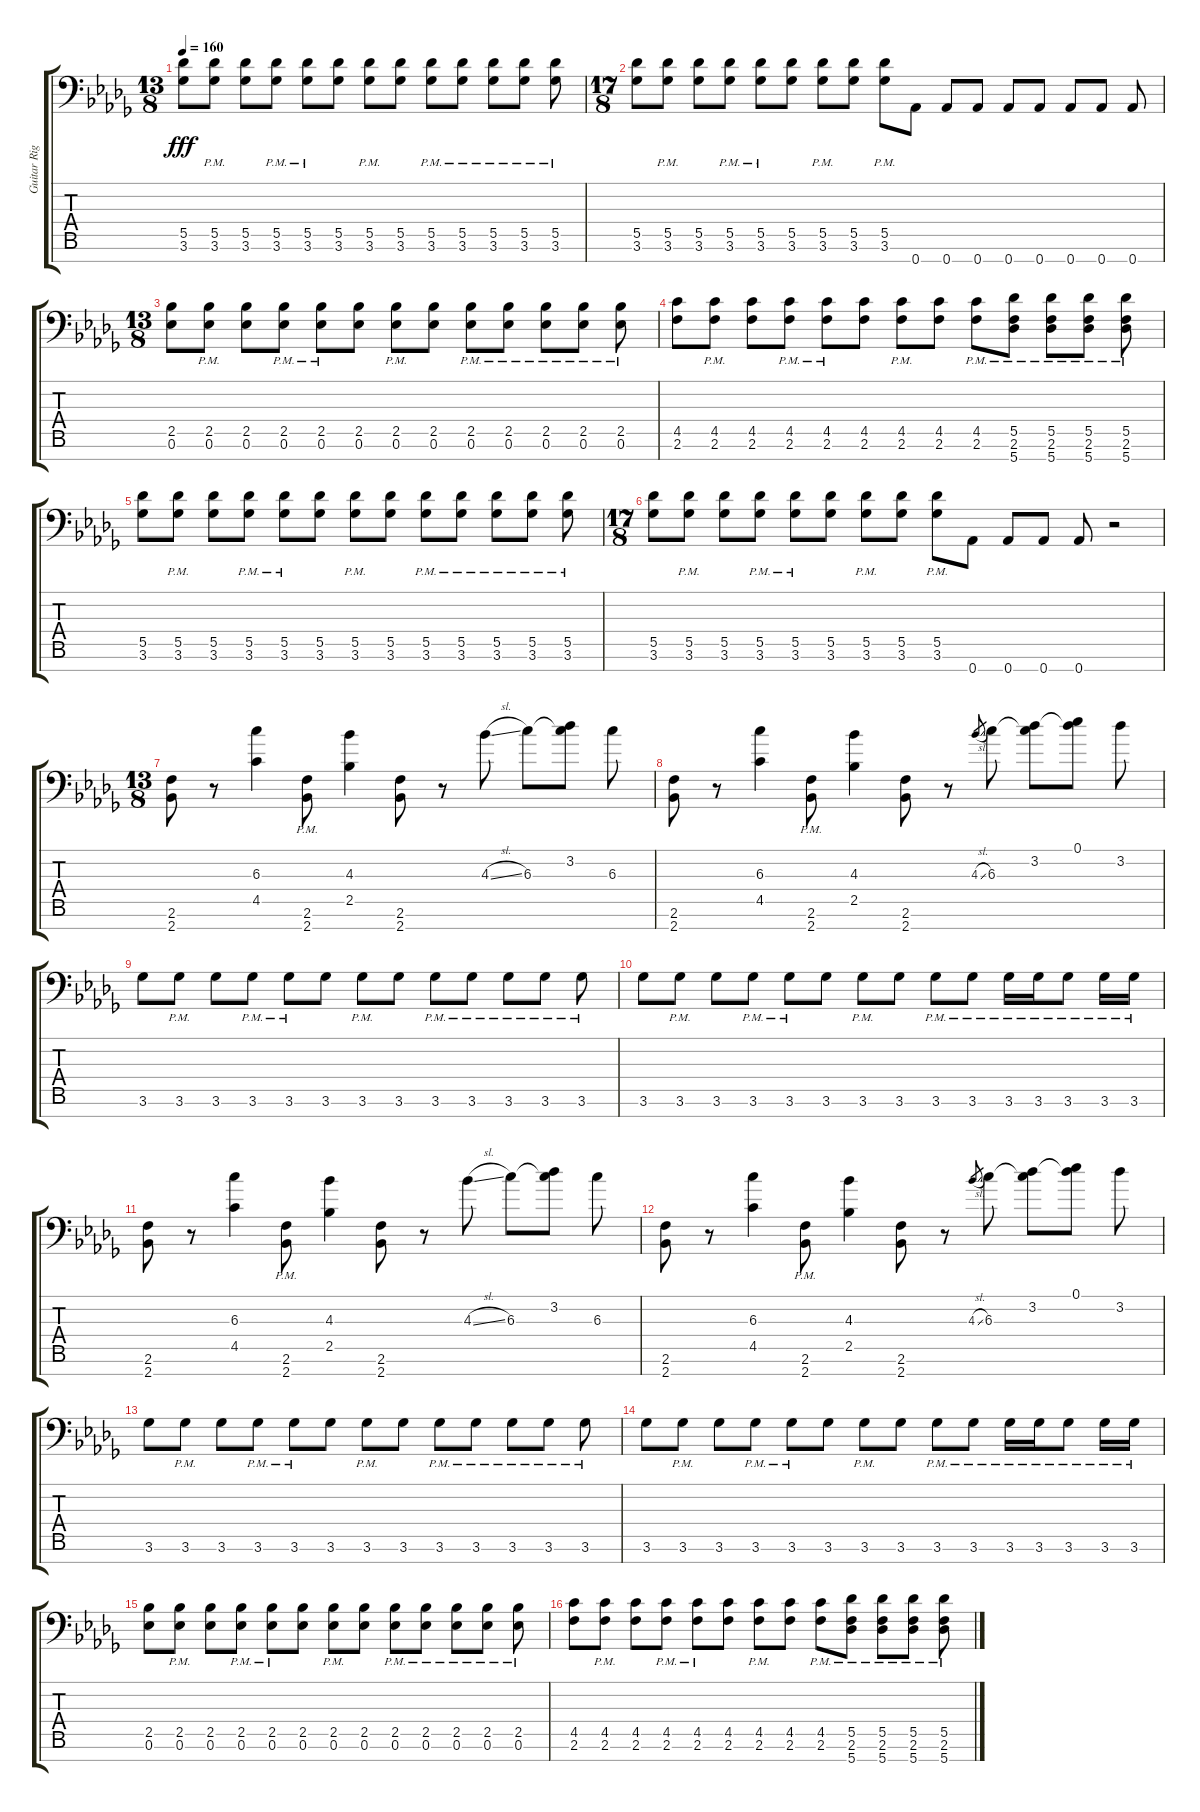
\track ("Guitar Right" "Guitar Rig") {instrument overdrivenguitar}
\staff {score tabs}
\tuning (Eb4 Bb3 Gb3 Db3 Ab2 Eb2 Ab1) {hide}
\ts (13 8)
\tempo 160
\clef f4
\ks bbminor
(5.5 3.6).8{dy fff} (5.5{pm} 3.6{pm}).8 (5.5 3.6).8 (5.5{pm} 3.6{pm}).8 (5.5{pm} 3.6{pm}).8 (5.5 3.6).8 (5.5{pm} 3.6{pm}).8 (5.5 3.6).8 (5.5{pm} 3.6{pm}).8 (5.5{pm} 3.6{pm}).8 (5.5{pm} 3.6{pm}).8 (5.5{pm} 3.6{pm}).8 (5.5{pm} 3.6{pm}).8 |
\ts (17 8)
(5.5 3.6).8 (5.5{pm} 3.6{pm}).8 (5.5 3.6).8 (5.5{pm} 3.6{pm}).8 (5.5{pm} 3.6{pm}).8 (5.5 3.6).8 (5.5{pm} 3.6{pm}).8 (5.5 3.6).8 (5.5{pm} 3.6{pm}).8 0.7.8 0.7.8 0.7.8 0.7.8 0.7.8 0.7.8 0.7.8 0.7.8 |
\ts (13 8)
(2.5 0.6).8 (2.5{pm} 0.6{pm}).8 (2.5 0.6).8 (2.5{pm} 0.6{pm}).8 (2.5{pm} 0.6{pm}).8 (2.5 0.6).8 (2.5{pm} 0.6{pm}).8 (2.5 0.6).8 (2.5{pm} 0.6{pm}).8 (2.5{pm} 0.6{pm}).8 (2.5{pm} 0.6{pm}).8 (2.5{pm} 0.6{pm}).8 (2.5{pm} 0.6{pm}).8 |
(4.5 2.6).8 (4.5{pm} 2.6{pm}).8 (4.5 2.6).8 (4.5{pm} 2.6{pm}).8 (4.5{pm} 2.6{pm}).8 (4.5 2.6).8 (4.5{pm} 2.6{pm}).8 (4.5 2.6).8 (4.5{pm} 2.6{pm}).8 (5.5{pm} 2.6{pm} 5.7{pm}).8 (5.5{pm} 2.6{pm} 5.7{pm}).8 (5.5{pm} 2.6{pm} 5.7{pm}).8 (5.5{pm} 2.6{pm} 5.7{pm}).8 |
(5.5 3.6).8 (5.5{pm} 3.6{pm}).8 (5.5 3.6).8 (5.5{pm} 3.6{pm}).8 (5.5{pm} 3.6{pm}).8 (5.5 3.6).8 (5.5{pm} 3.6{pm}).8 (5.5 3.6).8 (5.5{pm} 3.6{pm}).8 (5.5{pm} 3.6{pm}).8 (5.5{pm} 3.6{pm}).8 (5.5{pm} 3.6{pm}).8 (5.5{pm} 3.6{pm}).8 |
\ts (17 8)
(5.5 3.6).8 (5.5{pm} 3.6{pm}).8 (5.5 3.6).8 (5.5{pm} 3.6{pm}).8 (5.5{pm} 3.6{pm}).8 (5.5 3.6).8 (5.5{pm} 3.6{pm}).8 (5.5 3.6).8 (5.5{pm} 3.6{pm}).8 0.7.8 0.7.8 0.7.8 0.7.8 r.2 |
\ts (13 8)
(2.6 2.7).8 r.8 (6.3 4.5).4 (2.6{pm} 2.7{pm}).8 (4.3 2.5).4 (2.6 2.7).8 r.8 4.3{sl}.8 6.3.8 (3.2 6.3{t}).8 6.3.8 |
(2.6 2.7).8 r.8 (6.3 4.5).4 (2.6{pm} 2.7{pm}).8 (4.3 2.5).4 (2.6 2.7).8 r.8 4.3{sl}.8{gr} 6.3.8 (3.2 6.3{t}).8 (0.1 3.2{t}).8 3.2.8 |
3.6.8 3.6{pm}.8 3.6.8 3.6{pm}.8 3.6{pm}.8 3.6.8 3.6{pm}.8 3.6.8 3.6{pm}.8 3.6{pm}.8 3.6{pm}.8 3.6{pm}.8 3.6{pm}.8 |
3.6.8 3.6{pm}.8 3.6.8 3.6{pm}.8 3.6{pm}.8 3.6.8 3.6{pm}.8 3.6.8 3.6{pm}.8 3.6{pm}.8 3.6{pm}.16 3.6{pm}.16 3.6{pm}.8 3.6{pm}.16 3.6{pm}.16 |
(2.6 2.7).8 r.8 (6.3 4.5).4 (2.6{pm} 2.7{pm}).8 (4.3 2.5).4 (2.6 2.7).8 r.8 4.3{sl}.8 6.3.8 (3.2 6.3{t}).8 6.3.8 |
(2.6 2.7).8 r.8 (6.3 4.5).4 (2.6{pm} 2.7{pm}).8 (4.3 2.5).4 (2.6 2.7).8 r.8 4.3{sl}.8{gr} 6.3.8 (3.2 6.3{t}).8 (0.1 3.2{t}).8 3.2.8 |
3.6.8 3.6{pm}.8 3.6.8 3.6{pm}.8 3.6{pm}.8 3.6.8 3.6{pm}.8 3.6.8 3.6{pm}.8 3.6{pm}.8 3.6{pm}.8 3.6{pm}.8 3.6{pm}.8 |
3.6.8 3.6{pm}.8 3.6.8 3.6{pm}.8 3.6{pm}.8 3.6.8 3.6{pm}.8 3.6.8 3.6{pm}.8 3.6{pm}.8 3.6{pm}.16 3.6{pm}.16 3.6{pm}.8 3.6{pm}.16 3.6{pm}.16 |
(2.5 0.6).8 (2.5{pm} 0.6{pm}).8 (2.5 0.6).8 (2.5{pm} 0.6{pm}).8 (2.5{pm} 0.6{pm}).8 (2.5 0.6).8 (2.5{pm} 0.6{pm}).8 (2.5 0.6).8 (2.5{pm} 0.6{pm}).8 (2.5{pm} 0.6{pm}).8 (2.5{pm} 0.6{pm}).8 (2.5{pm} 0.6{pm}).8 (2.5{pm} 0.6{pm}).8 |
(4.5 2.6).8 (4.5{pm} 2.6{pm}).8 (4.5 2.6).8 (4.5{pm} 2.6{pm}).8 (4.5{pm} 2.6{pm}).8 (4.5 2.6).8 (4.5{pm} 2.6{pm}).8 (4.5 2.6).8 (4.5{pm} 2.6{pm}).8 (5.5{pm} 2.6{pm} 5.7{pm}).8 (5.5{pm} 2.6{pm} 5.7{pm}).8 (5.5{pm} 2.6{pm} 5.7{pm}).8 (5.5{pm} 2.6{pm} 5.7{pm}).8
